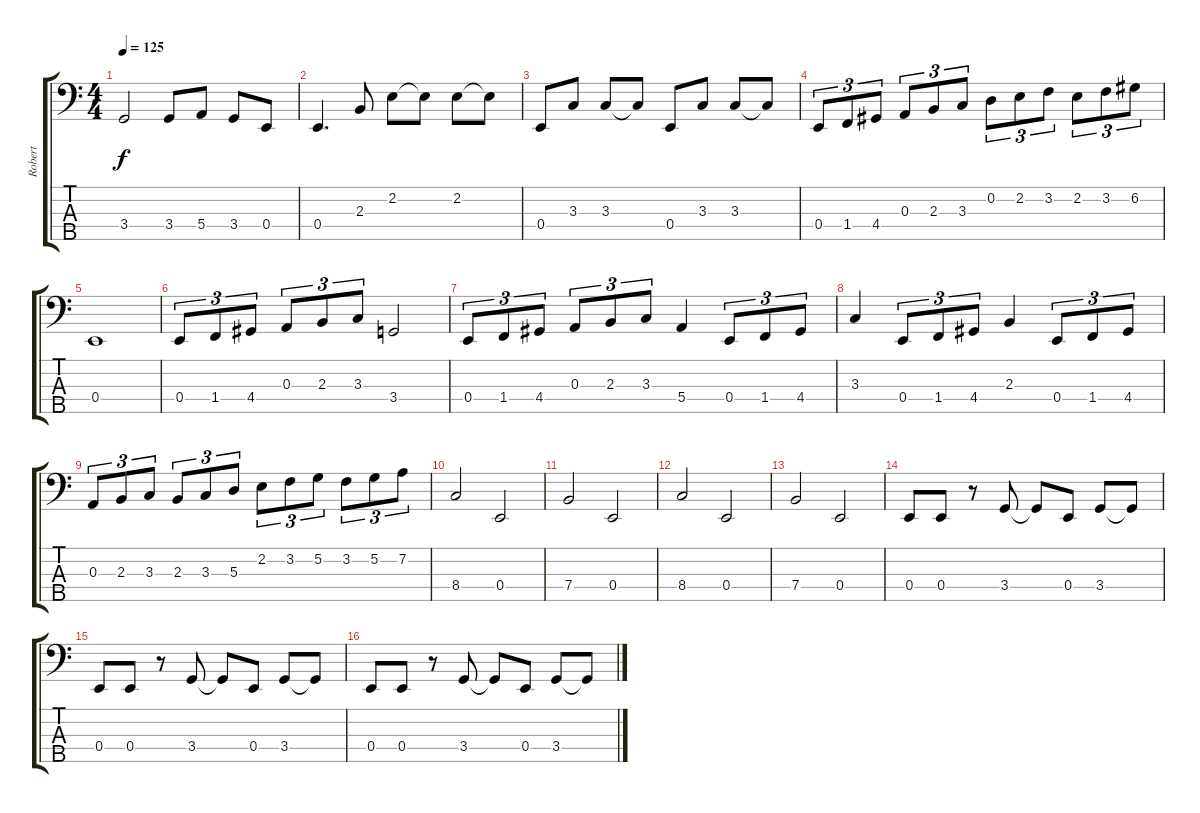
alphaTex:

\track ("Robert" "Robert") {instrument electricbassfinger}
\staff {score tabs}
\tuning (G2 D2 A1 E1 B0) {hide}
\ts (4 4)
\tempo 125
\clef f4
\ks c
3.4.2{dy f} 3.4.8 5.4.8 3.4.8 0.4.8 |
0.4.4{d} 2.3.8 2.2.8 2.2{t}.8 2.2.8 2.2{t}.8 |
0.4.8 3.3.8 3.3.8 3.3{t}.8 0.4.8 3.3.8 3.3.8 3.3{t}.8 |
0.4.8{tu (3 2)} 1.4.8{tu (3 2)} 4.4.8{tu (3 2)} 0.3.8{tu (3 2)} 2.3.8{tu (3 2)} 3.3.8{tu (3 2)} 0.2.8{tu (3 2)} 2.2.8{tu (3 2)} 3.2.8{tu (3 2)} 2.2.8{tu (3 2)} 3.2.8{tu (3 2)} 6.2.8{tu (3 2)} |
0.4.1 |
0.4.8{tu (3 2)} 1.4.8{tu (3 2)} 4.4.8{tu (3 2)} 0.3.8{tu (3 2)} 2.3.8{tu (3 2)} 3.3.8{tu (3 2)} 3.4.2 |
0.4.8{tu (3 2)} 1.4.8{tu (3 2)} 4.4.8{tu (3 2)} 0.3.8{tu (3 2)} 2.3.8{tu (3 2)} 3.3.8{tu (3 2)} 5.4.4 0.4.8{tu (3 2)} 1.4.8{tu (3 2)} 4.4.8{tu (3 2)} |
3.3.4 0.4.8{tu (3 2)} 1.4.8{tu (3 2)} 4.4.8{tu (3 2)} 2.3.4 0.4.8{tu (3 2)} 1.4.8{tu (3 2)} 4.4.8{tu (3 2)} |
0.3.8{tu (3 2)} 2.3.8{tu (3 2)} 3.3.8{tu (3 2)} 2.3.8{tu (3 2)} 3.3.8{tu (3 2)} 5.3.8{tu (3 2)} 2.2.8{tu (3 2)} 3.2.8{tu (3 2)} 5.2.8{tu (3 2)} 3.2.8{tu (3 2)} 5.2.8{tu (3 2)} 7.2.8{tu (3 2)} |
8.4.2 0.4.2 |
7.4.2 0.4.2 |
8.4.2 0.4.2 |
7.4.2 0.4.2 |
0.4.8 0.4.8 r.8 3.4.8 3.4{t}.8 0.4.8 3.4.8 3.4{t}.8 |
0.4.8 0.4.8 r.8 3.4.8 3.4{t}.8 0.4.8 3.4.8 3.4{t}.8 |
0.4.8 0.4.8 r.8 3.4.8 3.4{t}.8 0.4.8 3.4.8 3.4{t}.8
